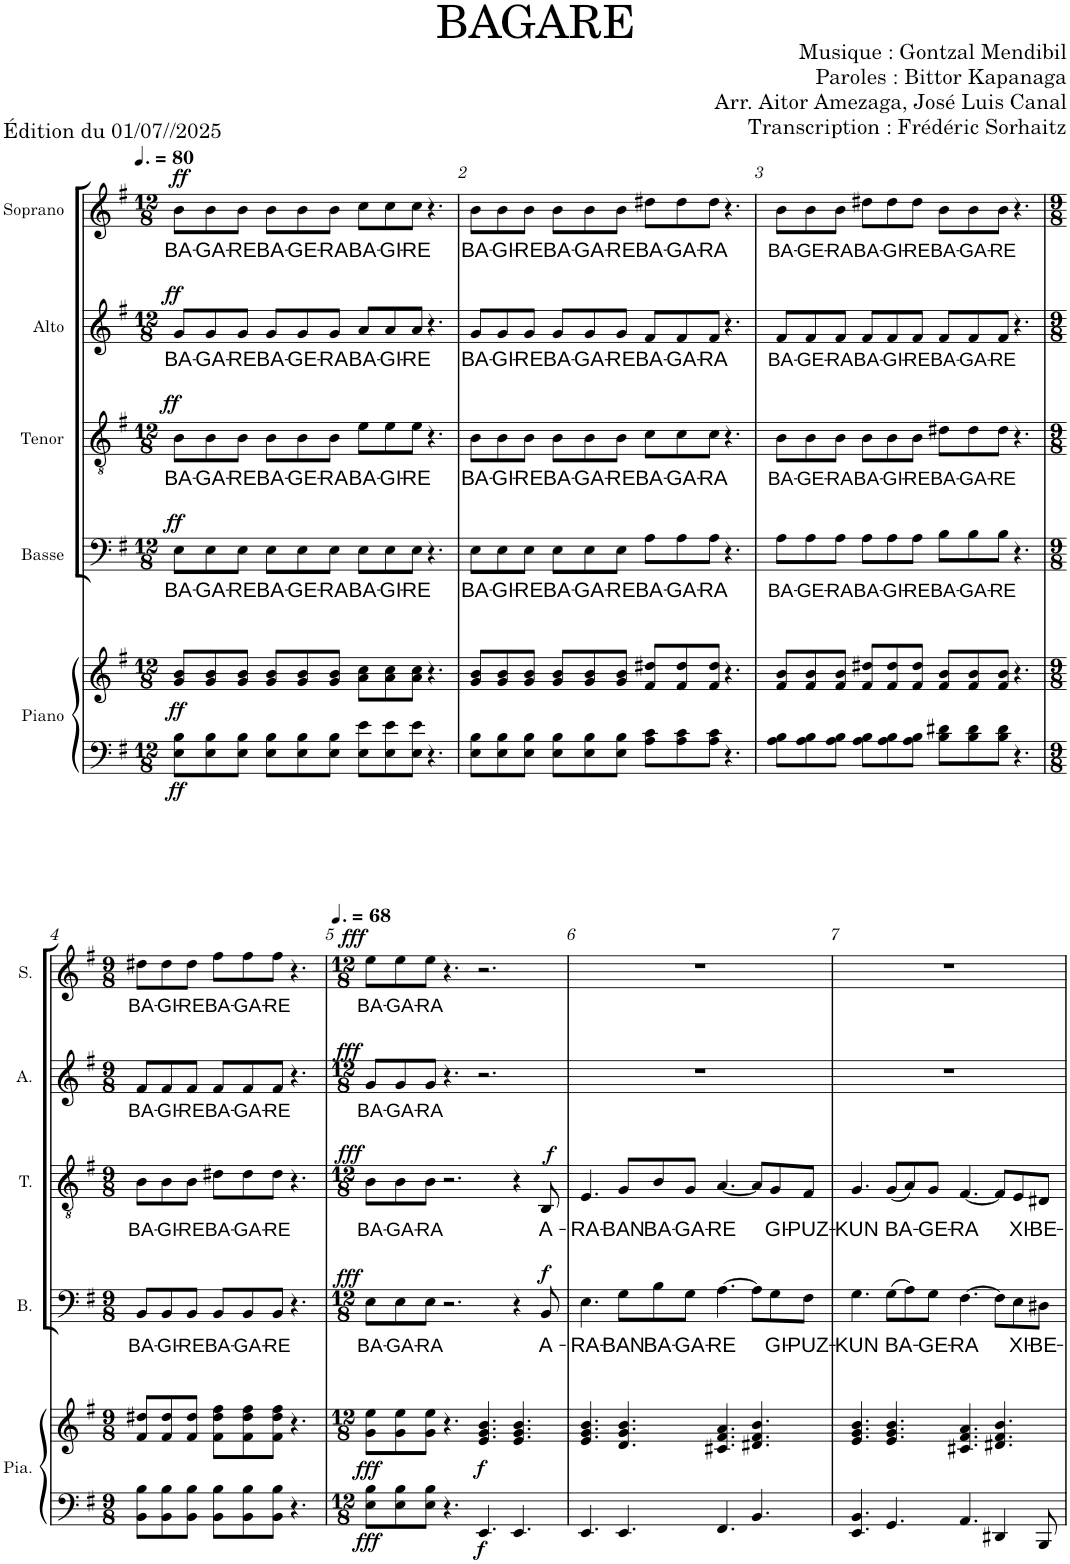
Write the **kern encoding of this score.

**kern	**kern	**dynam	**kern	**text	**dynam	**kern	**text	**dynam	**kern	**text	**dynam	**kern	**text	**dynam
*part5	*part5	*part5	*part4	*part4	*part4	*part3	*part3	*part3	*part2	*part2	*part2	*part1	*part1	*part1
*staff6	*staff5	*staff5/6	*staff4	*staff4	*staff4	*staff3	*staff3	*staff3	*staff2	*staff2	*staff2	*staff1	*staff1	*staff1
*I"Piano	*	*	*I"Basse	*	*	*I"Tenor	*	*	*I"Alto	*	*	*I"Soprano	*	*
*I'Pia.	*	*	*I'B.	*	*	*I'T.	*	*	*I'A.	*	*	*I'S.	*	*
*clefF4	*clefG2	*	*clefF4	*	*	*clefGv2	*	*	*clefG2	*	*	*clefG2	*	*
*k[f#]	*k[f#]	*	*k[f#]	*	*	*k[f#]	*	*	*k[f#]	*	*	*k[f#]	*	*
*M12/8	*M12/8	*	*M12/8	*	*	*M12/8	*	*	*M12/8	*	*	*M12/8	*	*
*MM120	*MM120	*	*MM120	*	*	*MM120	*	*	*MM120	*	*	*MM120	*	*
=1	=1	=1	=1	=1	=1	=1	=1	=1	=1	=1	=1	=1	=1	=1
!	!	!LO:DY:b=2	!	!LO:LY:b	!	!	!LO:LY:b	!	!	!LO:LY:b	!	!	!LO:LY:b	!
!	!	!LO:DY:n=1:b	!	!	!LO:DY:a	!	!	!LO:DY:a	!	!	!LO:DY:a	!	!	!LO:DY:a
8E\ 8B\L	8g/ 8b/L	ff ff	8E\L	BA-	ff	8B\L	BA-	ff	8g/L	BA-	ff	8b\L	BA-	ff
!	!	!	!	!LO:LY:b	!	!	!LO:LY:b	!	!	!LO:LY:b	!	!	!LO:LY:b	!
8E\ 8B\	8g/ 8b/	.	8E\	-GA-	.	8B\	-GA-	.	8g/	-GA-	.	8b\	-GA-	.
!	!	!	!	!LO:LY:b	!	!	!LO:LY:b	!	!	!LO:LY:b	!	!	!LO:LY:b	!
8E\ 8B\J	8g/ 8b/J	.	8E\J	-RE	.	8B\J	-RE	.	8g/J	-RE	.	8b\J	-RE	.
!	!	!	!	!LO:LY:b	!	!	!LO:LY:b	!	!	!LO:LY:b	!	!	!LO:LY:b	!
8E\ 8B\L	8g/ 8b/L	.	8E\L	BA-	.	8B\L	BA-	.	8g/L	BA-	.	8b\L	BA-	.
!	!	!	!	!LO:LY:b	!	!	!LO:LY:b	!	!	!LO:LY:b	!	!	!LO:LY:b	!
8E\ 8B\	8g/ 8b/	.	8E\	-GE-	.	8B\	-GE-	.	8g/	-GE-	.	8b\	-GE-	.
!	!	!	!	!LO:LY:b	!	!	!LO:LY:b	!	!	!LO:LY:b	!	!	!LO:LY:b	!
8E\ 8B\J	8g/ 8b/J	.	8E\J	-RA	.	8B\J	-RA	.	8g/J	-RA	.	8b\J	-RA	.
!	!	!	!	!LO:LY:b	!	!	!LO:LY:b	!	!	!LO:LY:b	!	!	!LO:LY:b	!
8E\ 8e\L	8a\ 8cc\L	.	8E\L	BA-	.	8e\L	BA-	.	8a/L	BA-	.	8cc\L	BA-	.
!	!	!	!	!LO:LY:b	!	!	!LO:LY:b	!	!	!LO:LY:b	!	!	!LO:LY:b	!
8E\ 8e\	8a\ 8cc\	.	8E\	-GI-	.	8e\	-GI-	.	8a/	-GI-	.	8cc\	-GI-	.
!	!	!	!	!LO:LY:b	!	!	!LO:LY:b	!	!	!LO:LY:b	!	!	!LO:LY:b	!
8E\ 8e\J	8a\ 8cc\J	.	8E\J	-RE	.	8e\J	-RE	.	8a/J	-RE	.	8cc\J	-RE	.
4.r	4.r	.	4.r	.	.	4.r	.	.	4.r	.	.	4.r	.	.
=2	=2	=2	=2	=2	=2	=2	=2	=2	=2	=2	=2	=2	=2	=2
!	!	!	!	!LO:LY:b	!	!	!LO:LY:b	!	!	!LO:LY:b	!	!	!LO:LY:b	!
8E\ 8B\L	8g/ 8b/L	.	8E\L	BA-	.	8B\L	BA-	.	8g/L	BA-	.	8b\L	BA-	.
!	!	!	!	!LO:LY:b	!	!	!LO:LY:b	!	!	!LO:LY:b	!	!	!LO:LY:b	!
8E\ 8B\	8g/ 8b/	.	8E\	-GI-	.	8B\	-GI-	.	8g/	-GI-	.	8b\	-GI-	.
!	!	!	!	!LO:LY:b	!	!	!LO:LY:b	!	!	!LO:LY:b	!	!	!LO:LY:b	!
8E\ 8B\J	8g/ 8b/J	.	8E\J	-RE	.	8B\J	-RE	.	8g/J	-RE	.	8b\J	-RE	.
!	!	!	!	!LO:LY:b	!	!	!LO:LY:b	!	!	!LO:LY:b	!	!	!LO:LY:b	!
8E\ 8B\L	8g/ 8b/L	.	8E\L	BA-	.	8B\L	BA-	.	8g/L	BA-	.	8b\L	BA-	.
!	!	!	!	!LO:LY:b	!	!	!LO:LY:b	!	!	!LO:LY:b	!	!	!LO:LY:b	!
8E\ 8B\	8g/ 8b/	.	8E\	-GA-	.	8B\	-GA-	.	8g/	-GA-	.	8b\	-GA-	.
!	!	!	!	!LO:LY:b	!	!	!LO:LY:b	!	!	!LO:LY:b	!	!	!LO:LY:b	!
8E\ 8B\J	8g/ 8b/J	.	8E\J	-RE	.	8B\J	-RE	.	8g/J	-RE	.	8b\J	-RE	.
!	!	!	!	!LO:LY:b	!	!	!LO:LY:b	!	!	!LO:LY:b	!	!	!LO:LY:b	!
8A\ 8c\L	8f#/ 8dd#X/L	.	8A\L	BA-	.	8c\L	BA-	.	8f#/L	BA-	.	8dd#X\L	BA-	.
!	!	!	!	!LO:LY:b	!	!	!LO:LY:b	!	!	!LO:LY:b	!	!	!LO:LY:b	!
8A\ 8c\	8f#/ 8dd#/	.	8A\	-GA-	.	8c\	-GA-	.	8f#/	-GA-	.	8dd#\	-GA-	.
!	!	!	!	!LO:LY:b	!	!	!LO:LY:b	!	!	!LO:LY:b	!	!	!LO:LY:b	!
8A\ 8c\J	8f#/ 8dd#/J	.	8A\J	-RA	.	8c\J	-RA	.	8f#/J	-RA	.	8dd#\J	-RA	.
4.r	4.r	.	4.r	.	.	4.r	.	.	4.r	.	.	4.r	.	.
=3	=3	=3	=3	=3	=3	=3	=3	=3	=3	=3	=3	=3	=3	=3
!	!	!	!	!LO:LY:b	!	!	!LO:LY:b	!	!	!LO:LY:b	!	!	!LO:LY:b	!
8A\ 8B\L	8f#/ 8b/L	.	8A\L	BA-	.	8B\L	BA-	.	8f#/L	BA-	.	8b\L	BA-	.
!	!	!	!	!LO:LY:b	!	!	!LO:LY:b	!	!	!LO:LY:b	!	!	!LO:LY:b	!
8A\ 8B\	8f#/ 8b/	.	8A\	-GE-	.	8B\	-GE-	.	8f#/	-GE-	.	8b\	-GE-	.
!	!	!	!	!LO:LY:b	!	!	!LO:LY:b	!	!	!LO:LY:b	!	!	!LO:LY:b	!
8A\ 8B\J	8f#/ 8b/J	.	8A\J	-RA	.	8B\J	-RA	.	8f#/J	-RA	.	8b\J	-RA	.
!	!	!	!	!LO:LY:b	!	!	!LO:LY:b	!	!	!LO:LY:b	!	!	!LO:LY:b	!
8A\ 8B\L	8f#/ 8dd#X/L	.	8A\L	BA-	.	8B\L	BA-	.	8f#/L	BA-	.	8dd#X\L	BA-	.
!	!	!	!	!LO:LY:b	!	!	!LO:LY:b	!	!	!LO:LY:b	!	!	!LO:LY:b	!
8A\ 8B\	8f#/ 8dd#/	.	8A\	-GI-	.	8B\	-GI-	.	8f#/	-GI-	.	8dd#\	-GI-	.
!	!	!	!	!LO:LY:b	!	!	!LO:LY:b	!	!	!LO:LY:b	!	!	!LO:LY:b	!
8A\ 8B\J	8f#/ 8dd#/J	.	8A\J	-RE	.	8B\J	-RE	.	8f#/J	-RE	.	8dd#\J	-RE	.
!	!	!	!	!LO:LY:b	!	!	!LO:LY:b	!	!	!LO:LY:b	!	!	!LO:LY:b	!
8B\ 8d#X\L	8f#/ 8b/L	.	8B\L	BA-	.	8d#X\L	BA-	.	8f#/L	BA-	.	8b\L	BA-	.
!	!	!	!	!LO:LY:b	!	!	!LO:LY:b	!	!	!LO:LY:b	!	!	!LO:LY:b	!
8B\ 8d#\	8f#/ 8b/	.	8B\	-GA-	.	8d#\	-GA-	.	8f#/	-GA-	.	8b\	-GA-	.
!	!	!	!	!LO:LY:b	!	!	!LO:LY:b	!	!	!LO:LY:b	!	!	!LO:LY:b	!
8B\ 8d#\J	8f#/ 8b/J	.	8B\J	-RE	.	8d#\J	-RE	.	8f#/J	-RE	.	8b\J	-RE	.
4.r	4.r	.	4.r	.	.	4.r	.	.	4.r	.	.	4.r	.	.
!!LO:LB:g=z
=4	=4	=4	=4	=4	=4	=4	=4	=4	=4	=4	=4	=4	=4	=4
*M9/8	*M9/8	*	*M9/8	*	*	*M9/8	*	*	*M9/8	*	*	*M9/8	*	*
!	!	!	!	!LO:LY:b	!	!	!LO:LY:b	!	!	!LO:LY:b	!	!	!LO:LY:b	!
8BB\ 8B\L	8f#/ 8dd#X/L	.	8BB/L	BA-	.	8B\L	BA-	.	8f#/L	BA-	.	8dd#X\L	BA-	.
!	!	!	!	!LO:LY:b	!	!	!LO:LY:b	!	!	!LO:LY:b	!	!	!LO:LY:b	!
8BB\ 8B\	8f#/ 8dd#/	.	8BB/	-GI-	.	8B\	-GI-	.	8f#/	-GI-	.	8dd#\	-GI-	.
!	!	!	!	!LO:LY:b	!	!	!LO:LY:b	!	!	!LO:LY:b	!	!	!LO:LY:b	!
8BB\ 8B\J	8f#/ 8dd#/J	.	8BB/J	-RE	.	8B\J	-RE	.	8f#/J	-RE	.	8dd#\J	-RE	.
!	!	!	!	!LO:LY:b	!	!	!LO:LY:b	!	!	!LO:LY:b	!	!	!LO:LY:b	!
8BB\ 8B\L	8f#\ 8dd#\ 8ff#\L	.	8BB/L	BA-	.	8d#X\L	BA-	.	8f#/L	BA-	.	8ff#\L	BA-	.
!	!	!	!	!LO:LY:b	!	!	!LO:LY:b	!	!	!LO:LY:b	!	!	!LO:LY:b	!
8BB\ 8B\	8f#\ 8dd#\ 8ff#\	.	8BB/	-GA-	.	8d#\	-GA-	.	8f#/	-GA-	.	8ff#\	-GA-	.
!	!	!	!	!LO:LY:b	!	!	!LO:LY:b	!	!	!LO:LY:b	!	!	!LO:LY:b	!
8BB\ 8B\J	8f#\ 8dd#\ 8ff#\J	.	8BB/J	-RE	.	8d#\J	-RE	.	8f#/J	-RE	.	8ff#\J	-RE	.
4.r	4.r	.	4.r	.	.	4.r	.	.	4.r	.	.	4.r	.	.
=5	=5	=5	=5	=5	=5	=5	=5	=5	=5	=5	=5	=5	=5	=5
*M12/8	*M12/8	*	*M12/8	*	*	*M12/8	*	*	*M12/8	*	*	*M12/8	*	*
*	*	*	*	*	*	*	*	*	*	*	*	*MM102	*	*
!	!	!LO:DY:b=2	!	!LO:LY:b	!	!	!LO:LY:b	!	!	!LO:LY:b	!	!	!LO:LY:b	!
!	!	!LO:DY:n=1:b	!	!	!LO:DY:a	!	!	!LO:DY:a	!	!	!LO:DY:b	!	!	!LO:DY:a
8E\ 8B\L	8g\ 8ee\L	fff fff	8E\L	BA-	fff	8B\L	BA-	fff	8g/L	BA-	fff	8ee\L	BA-	fff
!	!	!	!	!LO:LY:b	!	!	!LO:LY:b	!	!	!LO:LY:b	!	!	!LO:LY:b	!
8E\ 8B\	8g\ 8ee\	.	8E\	-GA-	.	8B\	-GA-	.	8g/	-GA-	.	8ee\	-GA-	.
!	!	!	!	!LO:LY:b	!	!	!LO:LY:b	!	!	!LO:LY:b	!	!	!LO:LY:b	!
8E\ 8B\J	8g\ 8ee\J	.	8E\J	-RA	.	8B\J	-RA	.	8g/J	-RA	.	8ee\J	-RA	.
4.r	4.r	.	2.r	.	.	2.r	.	.	4.r	.	.	4.r	.	.
!	!	!LO:DY:n=2:b=2	!	!	!	!	!	!	!	!	!	!	!	!
!	!	!LO:DY:n=3:b	!	!	!	!	!	!	!	!	!	!	!	!
4.EE/	4.e/ 4.g/ 4.b/	f f	.	.	.	.	.	.	2.r	.	.	2.r	.	.
4.EE/	4.e/ 4.g/ 4.b/	.	4r	.	.	4r	.	.	.	.	.	.	.	.
!	!	!	!	!LO:LY:b	!LO:DY:a	!	!LO:LY:b	!LO:DY:b	!	!	!	!	!	!
.	.	.	8BB/	A-	f	8BB/	A-	f	.	.	.	.	.	.
=6	=6	=6	=6	=6	=6	=6	=6	=6	=6	=6	=6	=6	=6	=6
!	!	!	!	!LO:LY:b	!	!	!LO:LY:b	!	!	!	!	!	!	!
4.EE/	4.e/ 4.g/ 4.b/	.	4.E\	-RA-	.	4.E/	-RA-	.	1.r	.	.	1.r	.	.
!	!	!	!	!LO:LY:b	!	!	!LO:LY:b	!	!	!	!	!	!	!
4.EE/	4.d/ 4.g/ 4.b/	.	8G\L	-BAN	.	8G/L	-BAN	.	.	.	.	.	.	.
!	!	!	!	!LO:LY:b	!	!	!LO:LY:b	!	!	!	!	!	!	!
.	.	.	8B\	BA-	.	8B/	BA-	.	.	.	.	.	.	.
!	!	!	!	!LO:LY:b	!	!	!LO:LY:b	!	!	!	!	!	!	!
.	.	.	8G\J	-GA-	.	8G/J	-GA-	.	.	.	.	.	.	.
!	!	!	!	!LO:LY:b	!	!	!LO:LY:b	!	!	!	!	!	!	!
4.FF#/	4.c#X/ 4.f#/ 4.a/	.	[4.A\	-RE	.	[4.A/	-RE	.	.	.	.	.	.	.
4.BB/	4.d#X/ 4.f#/ 4.b/	.	8A\L]	.	.	8A/L]	.	.	.	.	.	.	.	.
!	!	!	!	!LO:LY:b	!	!	!LO:LY:b	!	!	!	!	!	!	!
.	.	.	8G\	GI-	.	8G/	GI-	.	.	.	.	.	.	.
!	!	!	!	!LO:LY:b	!	!	!LO:LY:b	!	!	!	!	!	!	!
.	.	.	8F#\J	-PUZ-	.	8F#/J	-PUZ-	.	.	.	.	.	.	.
=7	=7	=7	=7	=7	=7	=7	=7	=7	=7	=7	=7	=7	=7	=7
!	!	!	!	!LO:LY:b	!	!	!LO:LY:b	!	!	!	!	!	!	!
4.EE/ 4.BB/	4.e/ 4.g/ 4.b/	.	4.G\	-KUN	.	4.G/	-KUN	.	1.r	.	.	1.r	.	.
!	!	!	!	!LO:LY:b	!	!	!LO:LY:b	!	!	!	!	!	!	!
4.GG/	4.e/ 4.g/ 4.b/	.	(8G\L	BA-	.	(8G/L	BA-	.	.	.	.	.	.	.
.	.	.	8A\)	.	.	8A/)	.	.	.	.	.	.	.	.
!	!	!	!	!LO:LY:b	!	!	!LO:LY:b	!	!	!	!	!	!	!
.	.	.	8G\J	-GE-	.	8G/J	-GE-	.	.	.	.	.	.	.
!	!	!	!	!LO:LY:b	!	!	!LO:LY:b	!	!	!	!	!	!	!
4.AA/	4.c#X/ 4.f#/ 4.a/	.	[4.F#\	-RA	.	[4.F#/	-RA	.	.	.	.	.	.	.
4DD#X/	4.d#X/ 4.f#/ 4.b/	.	8F#\L]	.	.	8F#/L]	.	.	.	.	.	.	.	.
!	!	!	!	!LO:LY:b	!	!	!LO:LY:b	!	!	!	!	!	!	!
.	.	.	8E\	XI-	.	8E/	XI-	.	.	.	.	.	.	.
!	!	!	!	!LO:LY:b	!	!	!LO:LY:b	!	!	!	!	!	!	!
8BBB/	.	.	8D#X\J	-BE-	.	8D#X/J	-BE-	.	.	.	.	.	.	.
=	=	=	=	=	=	=	=	=	=	=	=	=	=	=
*-	*-	*-	*-	*-	*-	*-	*-	*-	*-	*-	*-	*-	*-	*-
